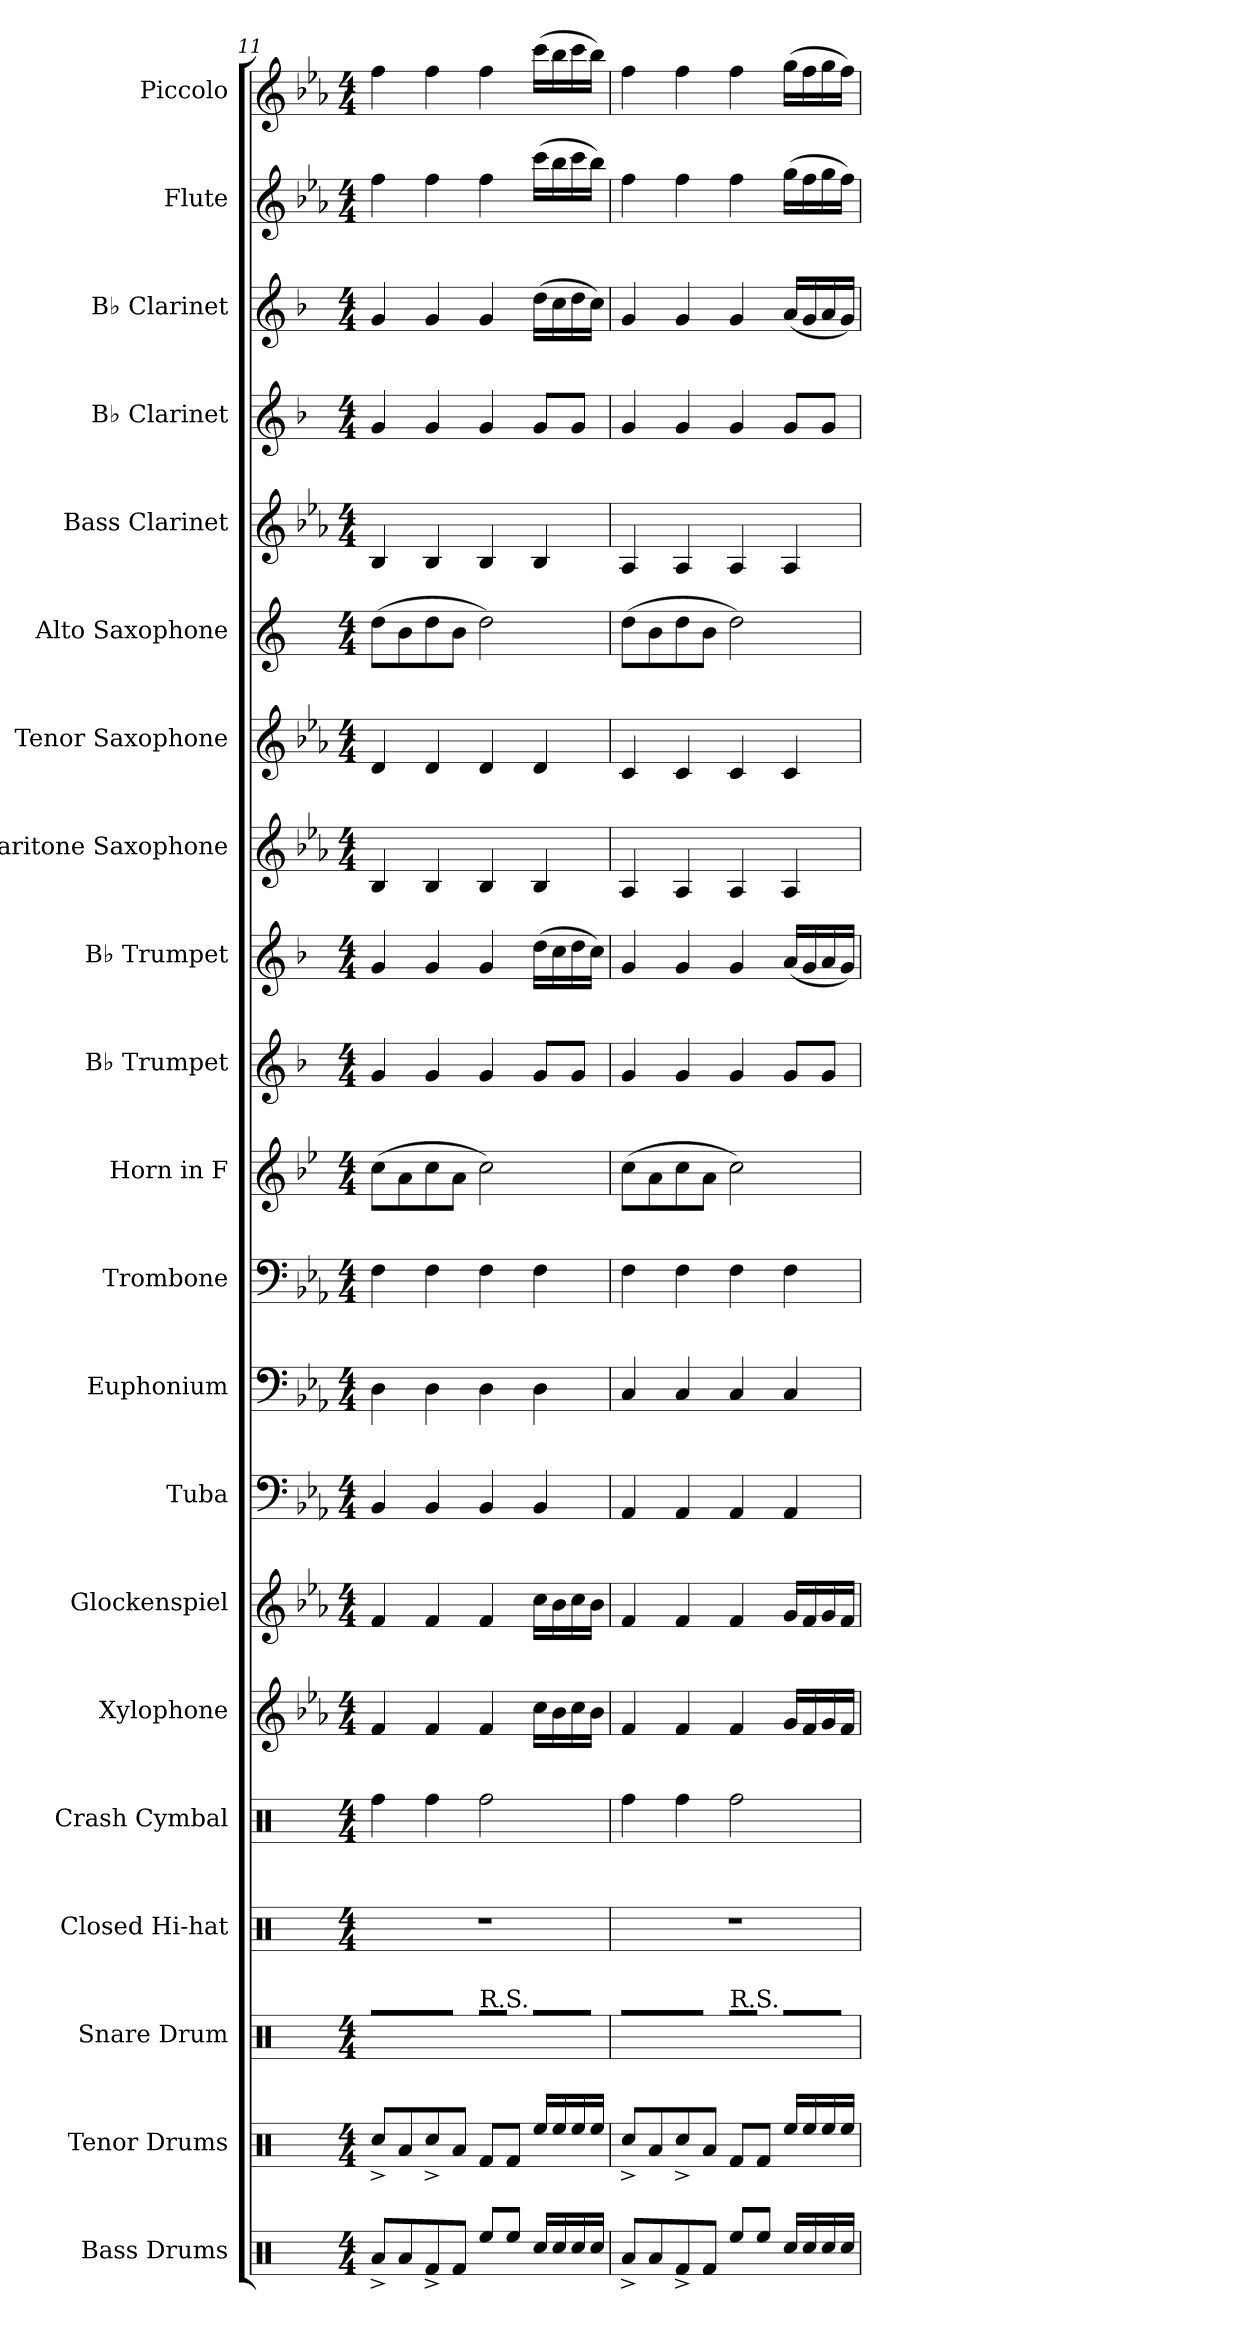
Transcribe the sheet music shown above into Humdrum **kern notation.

**kern	**kern	**kern	**kern	**kern	**kern	**kern	**kern	**kern	**kern	**kern	**kern	**kern	**kern	**kern	**kern	**kern	**kern	**kern	**kern	**kern
*part21	*part20	*part19	*part18	*part17	*part16	*part15	*part14	*part13	*part12	*part11	*part10	*part9	*part8	*part7	*part6	*part5	*part4	*part3	*part2	*part1
*staff21	*staff20	*staff19	*staff18	*staff17	*staff16	*staff15	*staff14	*staff13	*staff12	*staff11	*staff10	*staff9	*staff8	*staff7	*staff6	*staff5	*staff4	*staff3	*staff2	*staff1
*I"Bass Drums	*I"Tenor Drums	*I"Snare Drum	*I"Closed Hi-hat	*I"Crash Cymbal	*I"Xylophone	*I"Glockenspiel	*I"Tuba	*I"Euphonium	*I"Trombone	*I"Horn in F	*I"B♭ Trumpet	*I"B♭ Trumpet	*I"Baritone Saxophone	*I"Tenor Saxophone	*I"Alto Saxophone	*I"Bass Clarinet	*I"B♭ Clarinet	*I"B♭ Clarinet	*I"Flute	*I"Piccolo
*I'B.D.	*I'T.D.	*I'S.D.	*I'Hi-hat	*I'Cr. Cym.	*I'Xyl.	*I'Glk.	*I'Tba.	*I'Euph.	*I'Tbn.	*	*I'B♭ Tpt.	*I'B♭ Tpt.	*I'Bar. Sax.	*I'T. Sax.	*I'A. Sax.	*I'B. Cl.	*I'B♭ Cl.	*I'B♭ Cl.	*I'Fl.	*I'Picc.
*clefX	*clefX	*clefX	*clefX	*clefX	*clefG2	*clefG2	*clefF4	*clefF4	*clefF4	*clefG2	*clefG2	*clefG2	*clefG2	*clefG2	*clefG2	*clefG2	*clefG2	*clefG2	*clefG2	*clefG2
*	*	*	*	*	*ITrd-7c-12	*ITrd-14c-24	*	*	*	*ITrd4c7	*ITrd1c2	*ITrd1c2	*ITrd12c21	*ITrd8c14	*ITrd5c9	*ITrd8c14	*ITrd1c2	*ITrd1c2	*	*ITrd-7c-12
*k[]	*k[]	*k[]	*k[]	*k[]	*k[b-e-a-]	*k[b-e-a-]	*k[b-e-a-]	*k[b-e-a-]	*k[b-e-a-]	*k[b-e-a-]	*k[b-e-a-]	*k[b-e-a-]	*k[b-e-a-]	*k[b-e-a-]	*k[b-e-a-]	*k[b-e-a-]	*k[b-e-a-]	*k[b-e-a-]	*k[b-e-a-]	*k[b-e-a-]
*M4/4	*M4/4	*M4/4	*M4/4	*M4/4	*M4/4	*M4/4	*M4/4	*M4/4	*M4/4	*M4/4	*M4/4	*M4/4	*M4/4	*M4/4	*M4/4	*M4/4	*M4/4	*M4/4	*M4/4	*M4/4
=11	=11	=11	=11	=11	=11	=11	=11	=11	=11	=11	=11	=11	=11	=11	=11	=11	=11	=11	=11	=11
8Ra^/L	8Rcc^/L	8R^/L	1r	4Rff\	4ff/	4fff/	4BB-/	4D\	4F\	(8f\L	4f/	4f/	4BB-/	4D/	(8f\L	4BB-/	4f/	4f/	4ff\	4fff\
8Ra/	8Ra/	8R/	.	.	.	.	.	.	.	8d\	.	.	.	.	8d\	.	.	.	.	.
8Rf^/	8Rcc^/	8R^/	.	4Rff\	4ff/	4fff/	4BB-/	4D\	4F\	8f\	4f/	4f/	4BB-/	4D/	8f\	4BB-/	4f/	4f/	4ff\	4fff\
8Rf/J	8Ra/J	8R/J	.	.	.	.	.	.	.	8d\J	.	.	.	.	8d\J	.	.	.	.	.
!	!	!LO:TX:a:t=R.S.	!	!	!	!	!	!	!	!	!	!	!	!	!	!	!	!	!	!
8Ree/L	8Rf/L	8R^^/L	.	2Rff\	4ff/	4fff/	4BB-/	4D\	4F\	2f\)	4f/	4f/	4BB-/	4D/	2f\)	4BB-/	4f/	4f/	4ff\	4fff\
8Ree/J	8Rf/J	8R^^/J	.	.	.	.	.	.	.	.	.	.	.	.	.	.	.	.	.	.
16Rcc/LL	16Ree/LL	16R/LL	.	.	16ccc\LL	16cccc\LL	4BB-/	4D\	4F\	.	8f/L	(16cc\LL	4BB-/	4D/	.	4BB-/	8f/L	(16cc\LL	(16ccc\LL	(16cccc\LL
16Rcc/	16Ree/	16R/	.	.	16bb-\	16bbb-\	.	.	.	.	.	16b-\	.	.	.	.	.	16b-\	16bb-\	16bbb-\
16Rcc/	16Ree/	16R/	.	.	16ccc\	16cccc\	.	.	.	.	8f/J	16cc\	.	.	.	.	8f/J	16cc\	16ccc\	16cccc\
16Rcc/JJ	16Ree/JJ	16R/JJ	.	.	16bb-\JJ	16bbb-\JJ	.	.	.	.	.	16b-\JJ)	.	.	.	.	.	16b-\JJ)	16bb-\JJ)	16bbb-\JJ)
!!LO:PB:g=z
=12	=12	=12	=12	=12	=12	=12	=12	=12	=12	=12	=12	=12	=12	=12	=12	=12	=12	=12	=12	=12
8Ra^/L	8Rcc^/L	8R^/L	1r	4Rff\	4ff/	4fff/	4AA-/	4C/	4F\	(8f\L	4f/	4f/	4AA-/	4C/	(8f\L	4AA-/	4f/	4f/	4ff\	4fff\
8Ra/	8Ra/	8R/	.	.	.	.	.	.	.	8d\	.	.	.	.	8d\	.	.	.	.	.
8Rf^/	8Rcc^/	8R^/	.	4Rff\	4ff/	4fff/	4AA-/	4C/	4F\	8f\	4f/	4f/	4AA-/	4C/	8f\	4AA-/	4f/	4f/	4ff\	4fff\
8Rf/J	8Ra/J	8R/J	.	.	.	.	.	.	.	8d\J	.	.	.	.	8d\J	.	.	.	.	.
!	!	!LO:TX:a:t=R.S.	!	!	!	!	!	!	!	!	!	!	!	!	!	!	!	!	!	!
8Ree/L	8Rf/L	8R^^/L	.	2Rff\	4ff/	4fff/	4AA-/	4C/	4F\	2f\)	4f/	4f/	4AA-/	4C/	2f\)	4AA-/	4f/	4f/	4ff\	4fff\
8Ree/J	8Rf/J	8R^^/J	.	.	.	.	.	.	.	.	.	.	.	.	.	.	.	.	.	.
16Rcc/LL	16Ree/LL	16R/LL	.	.	16gg/LL	16ggg/LL	4AA-/	4C/	4F\	.	8f/L	(16g/LL	4AA-/	4C/	.	4AA-/	8f/L	(16g/LL	(16gg\LL	(16ggg\LL
16Rcc/	16Ree/	16R/	.	.	16ff/	16fff/	.	.	.	.	.	16f/	.	.	.	.	.	16f/	16ff\	16fff\
16Rcc/	16Ree/	16R/	.	.	16gg/	16ggg/	.	.	.	.	8f/J	16g/	.	.	.	.	8f/J	16g/	16gg\	16ggg\
16Rcc/JJ	16Ree/JJ	16R/JJ	.	.	16ff/JJ	16fff/JJ	.	.	.	.	.	16f/JJ)	.	.	.	.	.	16f/JJ)	16ff\JJ)	16fff\JJ)
=	=	=	=	=	=	=	=	=	=	=	=	=	=	=	=	=	=	=	=	=
*-	*-	*-	*-	*-	*-	*-	*-	*-	*-	*-	*-	*-	*-	*-	*-	*-	*-	*-	*-	*-
